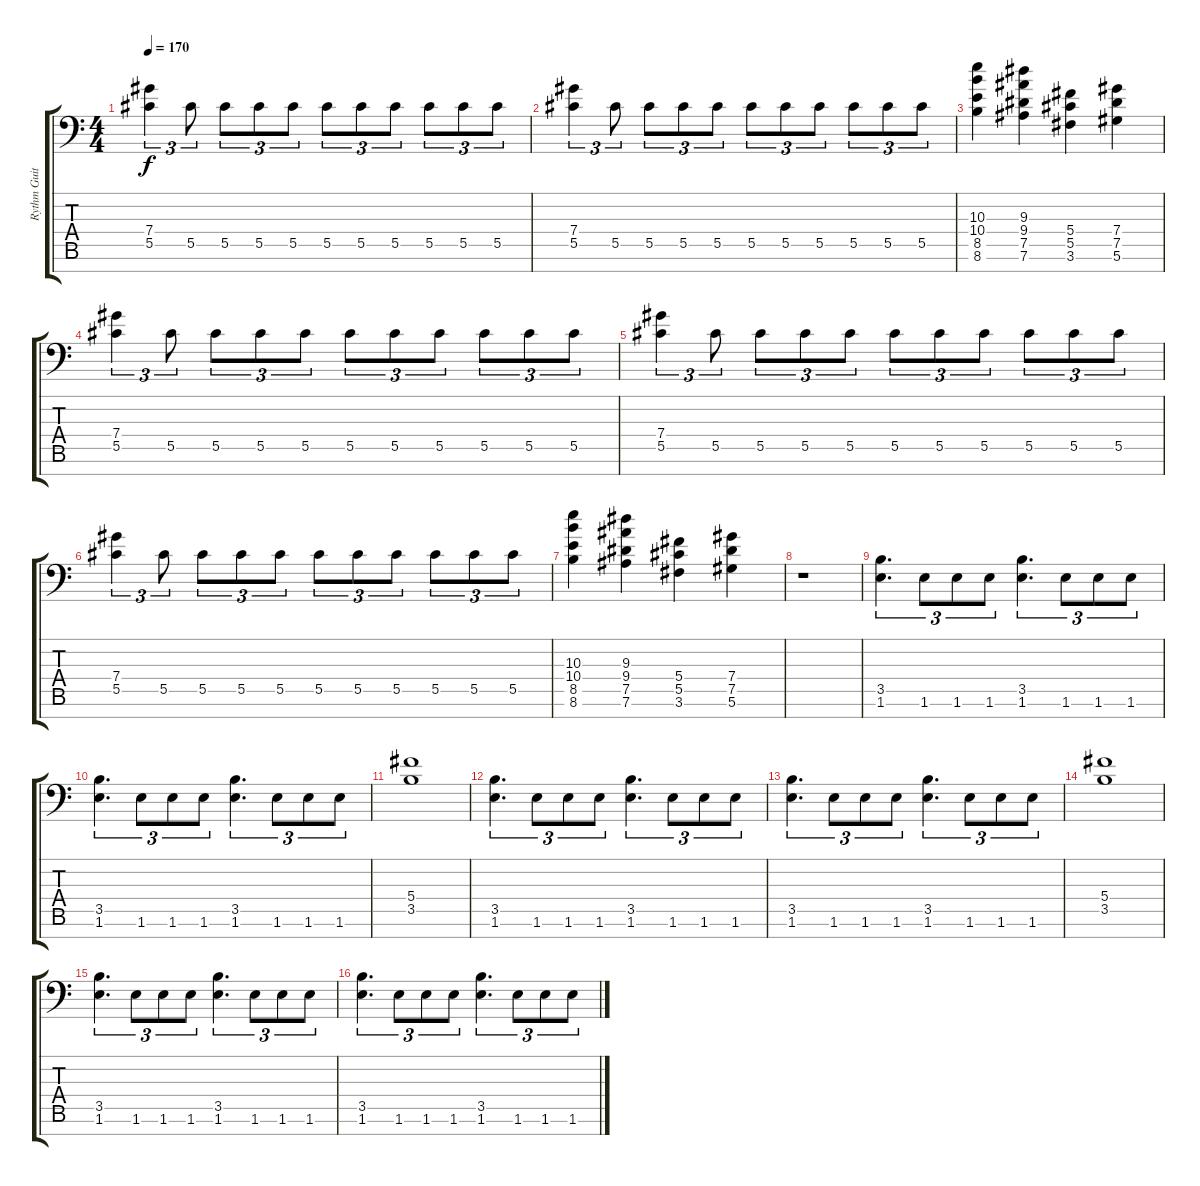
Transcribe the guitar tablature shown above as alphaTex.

\track ("Rythm Guitar" "Rythm Guit") {instrument distortionguitar}
\staff {score tabs}
\tuning (Eb4 Bb3 Gb3 Db3 Ab2 Eb2 Bb1) {hide}
\ts (4 4)
\tempo 170
\clef f4
\ks c
(7.4 5.5).4{tu (3 2) dy f} 5.5.8{tu (3 2)} 5.5.8{tu (3 2)} 5.5.8{tu (3 2)} 5.5.8{tu (3 2)} 5.5.8{tu (3 2)} 5.5.8{tu (3 2)} 5.5.8{tu (3 2)} 5.5.8{tu (3 2)} 5.5.8{tu (3 2)} 5.5.8{tu (3 2)} |
(7.4 5.5).4{tu (3 2)} 5.5.8{tu (3 2)} 5.5.8{tu (3 2)} 5.5.8{tu (3 2)} 5.5.8{tu (3 2)} 5.5.8{tu (3 2)} 5.5.8{tu (3 2)} 5.5.8{tu (3 2)} 5.5.8{tu (3 2)} 5.5.8{tu (3 2)} 5.5.8{tu (3 2)} |
(10.3 10.4 8.5 8.6).4 (9.3 9.4 7.5 7.6).4 (5.4 5.5 3.6).4 (7.4 7.5 5.6).4 |
(7.4 5.5).4{tu (3 2)} 5.5.8{tu (3 2)} 5.5.8{tu (3 2)} 5.5.8{tu (3 2)} 5.5.8{tu (3 2)} 5.5.8{tu (3 2)} 5.5.8{tu (3 2)} 5.5.8{tu (3 2)} 5.5.8{tu (3 2)} 5.5.8{tu (3 2)} 5.5.8{tu (3 2)} |
(7.4 5.5).4{tu (3 2)} 5.5.8{tu (3 2)} 5.5.8{tu (3 2)} 5.5.8{tu (3 2)} 5.5.8{tu (3 2)} 5.5.8{tu (3 2)} 5.5.8{tu (3 2)} 5.5.8{tu (3 2)} 5.5.8{tu (3 2)} 5.5.8{tu (3 2)} 5.5.8{tu (3 2)} |
(7.4 5.5).4{tu (3 2)} 5.5.8{tu (3 2)} 5.5.8{tu (3 2)} 5.5.8{tu (3 2)} 5.5.8{tu (3 2)} 5.5.8{tu (3 2)} 5.5.8{tu (3 2)} 5.5.8{tu (3 2)} 5.5.8{tu (3 2)} 5.5.8{tu (3 2)} 5.5.8{tu (3 2)} |
(10.3 10.4 8.5 8.6).4 (9.3 9.4 7.5 7.6).4 (5.4 5.5 3.6).4 (7.4 7.5 5.6).4 |
r.1 |
(3.5 1.6).4{d tu (3 2)} 1.6.8{tu (3 2)} 1.6.8{tu (3 2)} 1.6.8{tu (3 2)} (3.5 1.6).4{d tu (3 2)} 1.6.8{tu (3 2)} 1.6.8{tu (3 2)} 1.6.8{tu (3 2)} |
(3.5 1.6).4{d tu (3 2)} 1.6.8{tu (3 2)} 1.6.8{tu (3 2)} 1.6.8{tu (3 2)} (3.5 1.6).4{d tu (3 2)} 1.6.8{tu (3 2)} 1.6.8{tu (3 2)} 1.6.8{tu (3 2)} |
(5.4 3.5).1 |
(3.5 1.6).4{d tu (3 2)} 1.6.8{tu (3 2)} 1.6.8{tu (3 2)} 1.6.8{tu (3 2)} (3.5 1.6).4{d tu (3 2)} 1.6.8{tu (3 2)} 1.6.8{tu (3 2)} 1.6.8{tu (3 2)} |
(3.5 1.6).4{d tu (3 2)} 1.6.8{tu (3 2)} 1.6.8{tu (3 2)} 1.6.8{tu (3 2)} (3.5 1.6).4{d tu (3 2)} 1.6.8{tu (3 2)} 1.6.8{tu (3 2)} 1.6.8{tu (3 2)} |
(5.4 3.5).1 |
(3.5 1.6).4{d tu (3 2)} 1.6.8{tu (3 2)} 1.6.8{tu (3 2)} 1.6.8{tu (3 2)} (3.5 1.6).4{d tu (3 2)} 1.6.8{tu (3 2)} 1.6.8{tu (3 2)} 1.6.8{tu (3 2)} |
(3.5 1.6).4{d tu (3 2)} 1.6.8{tu (3 2)} 1.6.8{tu (3 2)} 1.6.8{tu (3 2)} (3.5 1.6).4{d tu (3 2)} 1.6.8{tu (3 2)} 1.6.8{tu (3 2)} 1.6.8{tu (3 2)}
